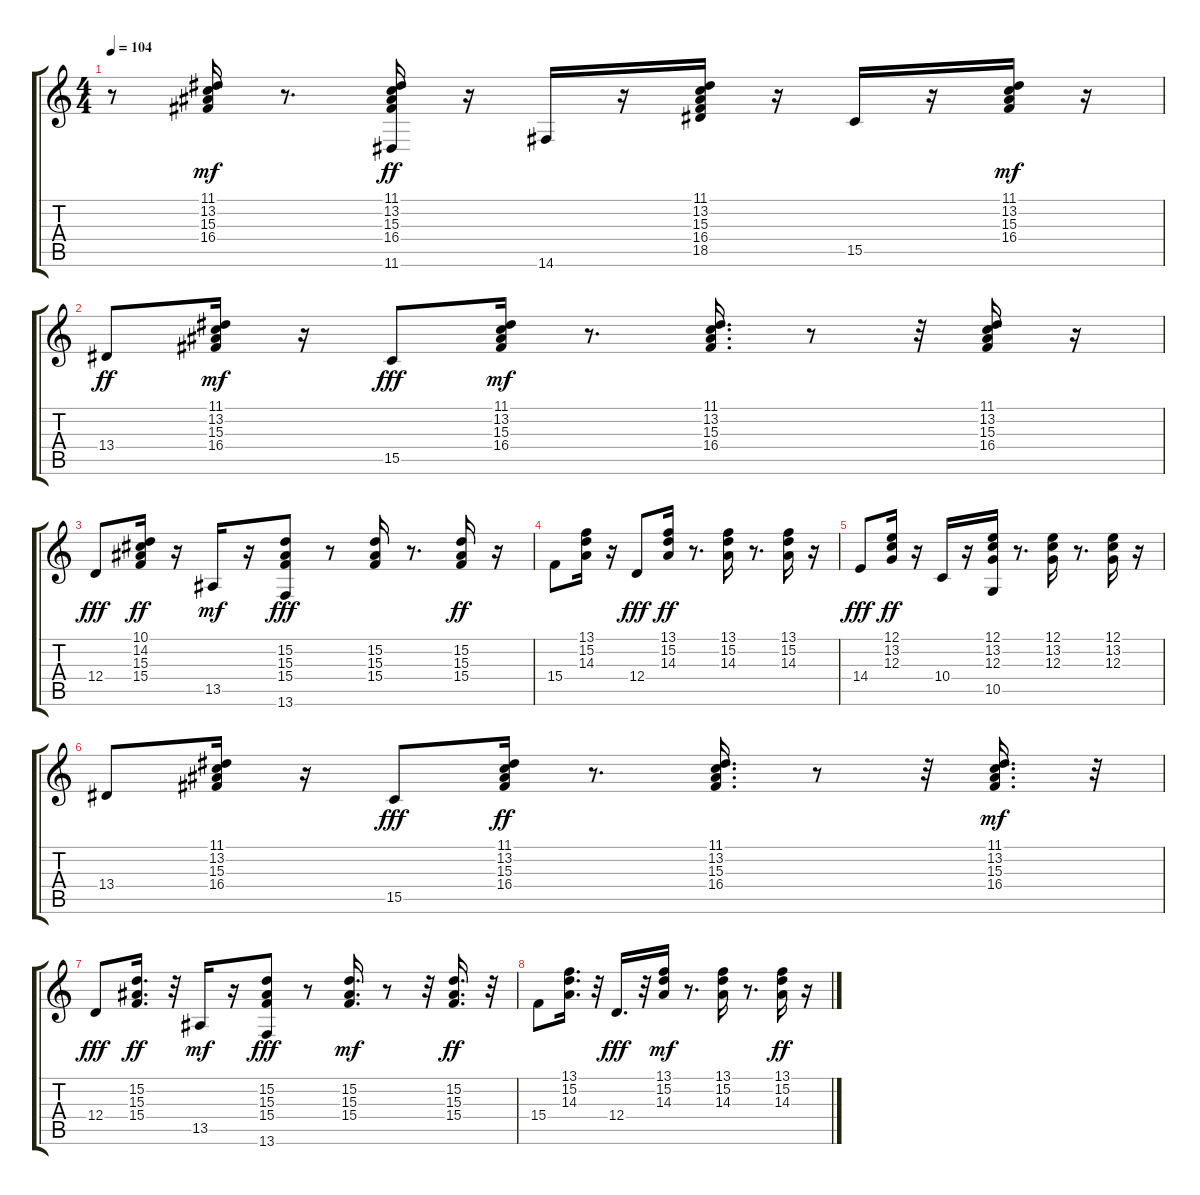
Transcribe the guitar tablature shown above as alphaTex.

\track "" {instrument pad3polysynth}
\staff {score tabs}
\tuning (E4 B3 G3 D3 A2 E2) {hide}
\ts (4 4)
\tempo 104
\clef g2
\ks c
r.8{dy ff} (11.1 13.2 15.3 16.4).16{dy mf} r.8{d} (11.1 13.2 15.3 16.4 11.6).16{dy ff} r.16 14.6.16 r.16 (11.1 13.2 15.3 16.4 18.5).16 r.16 15.5.16 r.16 (11.1 13.2 15.3 16.4).16{dy mf} r.16 |
13.4.8{dy ff} (11.1 13.2 15.3 16.4).16{dy mf} r.16 15.5.8{dy fff} (11.1 13.2 15.3 16.4).16{dy mf} r.8{d} (11.1 13.2 15.3 16.4).16{d} r.8 r.32 (11.1 13.2 15.3 16.4).16 r.16 |
12.4.8{dy fff} (10.1 14.2 15.3 15.4).16{dy ff} r.16 13.5.16{dy mf} r.16 (15.2 15.3 15.4 13.6).8{dy fff} r.8 (15.2 15.3 15.4).16 r.8{d} (15.2 15.3 15.4).16{dy ff} r.16 |
15.4.8 (13.1 15.2 14.3).16 r.16 12.4.8{dy fff} (13.1 15.2 14.3).16{dy ff} r.8{d} (13.1 15.2 14.3).16 r.8{d} (13.1 15.2 14.3).16 r.16 |
14.4.8{dy fff} (12.1 13.2 12.3).16{dy ff} r.16 10.4.16 r.16 (12.1 13.2 12.3 10.5).16 r.8{d} (12.1 13.2 12.3).16 r.8{d} (12.1 13.2 12.3).16 r.16 |
13.4.8 (11.1 13.2 15.3 16.4).16 r.16 15.5.8{dy fff} (11.1 13.2 15.3 16.4).16{dy ff} r.8{d} (11.1 13.2 15.3 16.4).16{d} r.8 r.32 (11.1 13.2 15.3 16.4).16{d dy mf} r.32 |
12.4.8{dy fff} (15.2 15.3 15.4).16{d dy ff} r.32 13.5.16{dy mf} r.16 (15.2 15.3 15.4 13.6).8{dy fff} r.8 (15.2 15.3 15.4).16{d dy mf} r.8 r.32 (15.2 15.3 15.4).16{d dy ff} r.32 |
15.4.8 (13.1 15.2 14.3).16{d} r.32 12.4.16{d dy fff} r.32 (13.1 15.2 14.3).16{dy mf} r.8{d} (13.1 15.2 14.3).16 r.8{d} (13.1 15.2 14.3).16{dy ff} r.16
